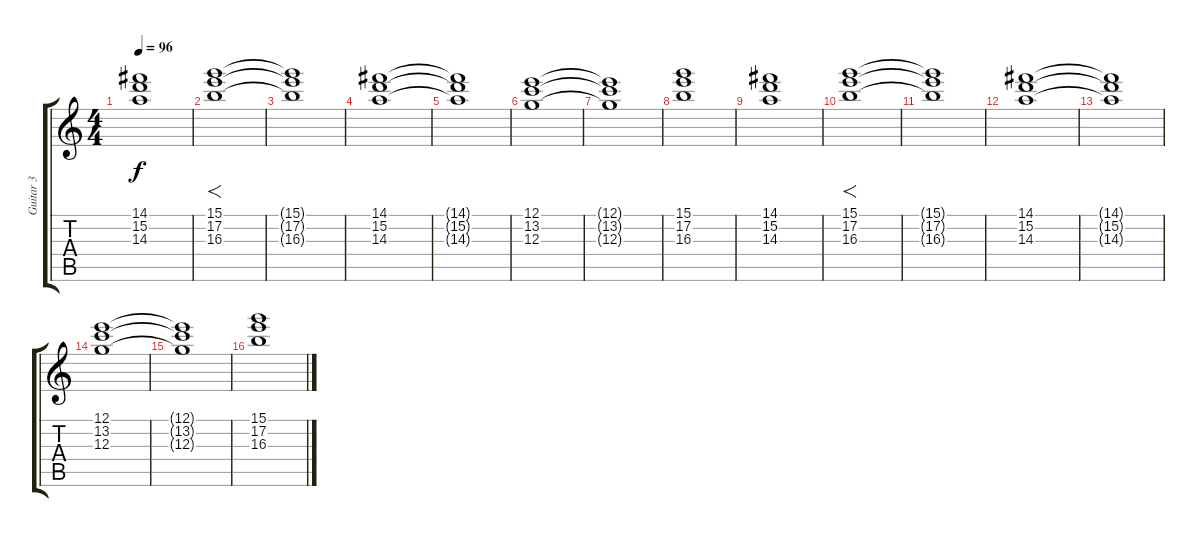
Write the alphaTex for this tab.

\track ("Guitar 3" "Guitar 3") {instrument distortionguitar}
\staff {score tabs}
\tuning (E4 B3 G3 D3 A2 E2) {hide}
\ts (4 4)
\tempo 96
\clef g2
\ks c
(14.1 15.2 14.3).1{dy f} |
(15.1 17.2 16.3).1{f} |
(15.1{t} 17.2{t} 16.3{t}).1 |
(14.1 15.2 14.3).1 |
(14.1{t} 15.2{t} 14.3{t}).1 |
(12.1 13.2 12.3).1 |
(12.1{t} 13.2{t} 12.3{t}).1 |
(15.1 17.2 16.3).1 |
(14.1 15.2 14.3).1 |
(15.1 17.2 16.3).1{f} |
(15.1{t} 17.2{t} 16.3{t}).1 |
(14.1 15.2 14.3).1 |
(14.1{t} 15.2{t} 14.3{t}).1 |
(12.1 13.2 12.3).1 |
(12.1{t} 13.2{t} 12.3{t}).1 |
(15.1 17.2 16.3).1
